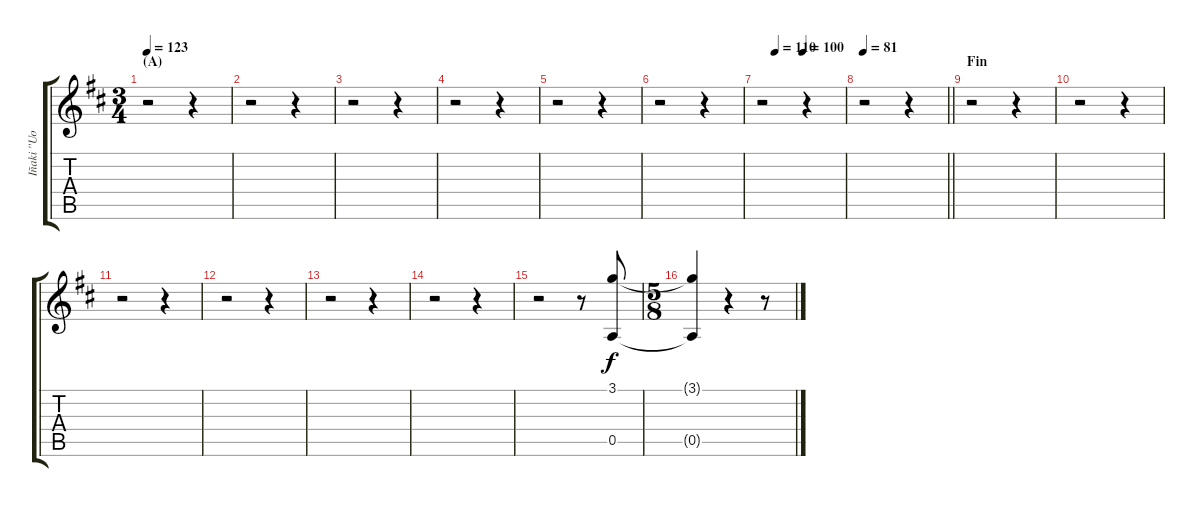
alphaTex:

\track ("Iñaki ''Uoho'' Antón - Solos" "Iñaki ''Uo") {instrument distortionguitar}
\staff {score tabs}
\tuning (E4 B3 G3 D3 A2 E2) {hide}
\ts (3 4)
\section ("" "(A)")
\tempo 123
\clef g2
\ks bminor
r.2{dy f} r.4 |
r.2 r.4 |
r.2 r.4 |
r.2 r.4 |
r.2 r.4 |
r.2 r.4 |
\tempo (110 0.16666666666666666)
\tempo (100 0.5)
r.2 r.4 |
\tempo 81
\barLineRight lightlight
r.2 r.4 |
\section ("" "Fin")
r.2 r.4 |
r.2 r.4 |
r.2 r.4 |
r.2 r.4 |
r.2 r.4 |
r.2 r.4 |
r.2 r.8 (3.1 0.5).8{volume 5 instrument tubularbells} |
\ts (5 8)
(3.1{t} 0.5{t}).4 r.4 r.8
